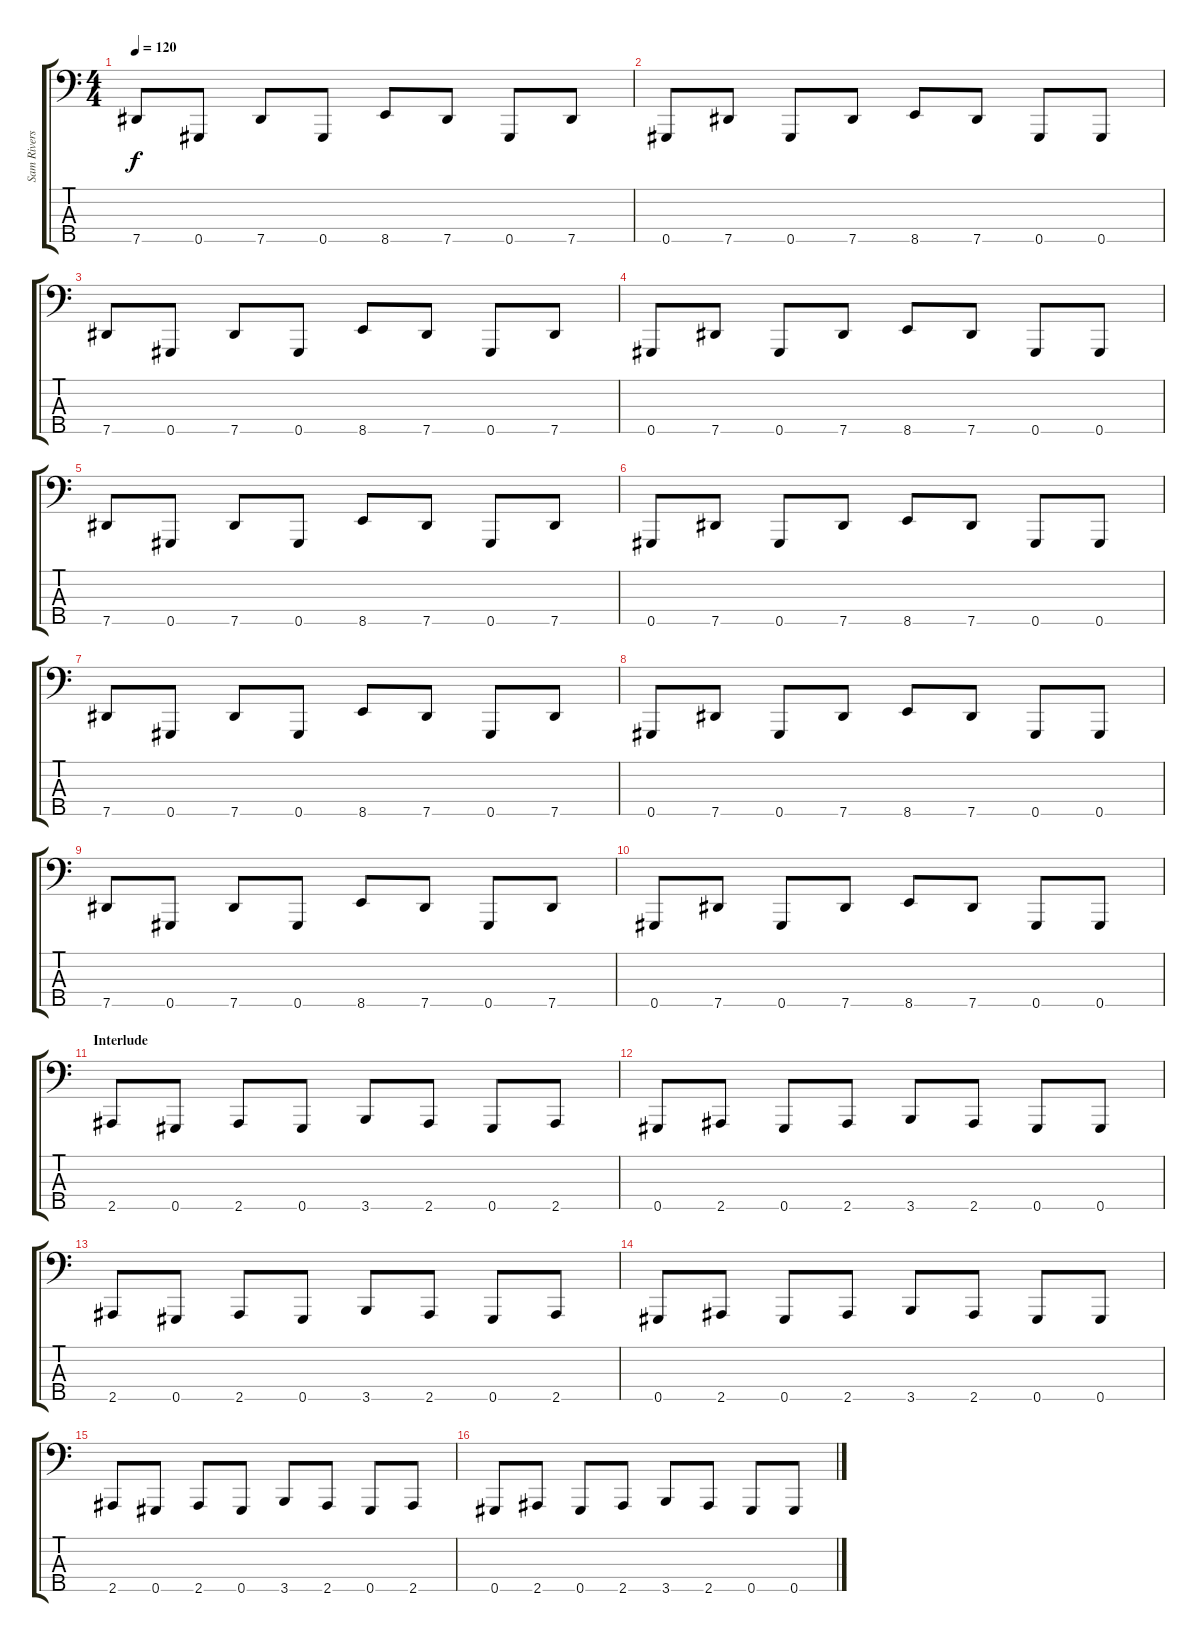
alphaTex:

\track ("Sam Rivers (Bass)" "Sam Rivers") {instrument electricbassfinger}
\staff {score tabs}
\tuning (E2 B1 Gb1 Db1 Ab0) {hide}
\ts (4 4)
\tempo 120
\clef f4
\ks c
7.5.8{dy f} 0.5.8 7.5.8 0.5.8 8.5.8 7.5.8 0.5.8 7.5.8 |
0.5.8 7.5.8 0.5.8 7.5.8 8.5.8 7.5.8 0.5.8 0.5.8 |
7.5.8 0.5.8 7.5.8 0.5.8 8.5.8 7.5.8 0.5.8 7.5.8 |
0.5.8 7.5.8 0.5.8 7.5.8 8.5.8 7.5.8 0.5.8 0.5.8 |
7.5.8 0.5.8 7.5.8 0.5.8 8.5.8 7.5.8 0.5.8 7.5.8 |
0.5.8 7.5.8 0.5.8 7.5.8 8.5.8 7.5.8 0.5.8 0.5.8 |
7.5.8 0.5.8 7.5.8 0.5.8 8.5.8 7.5.8 0.5.8 7.5.8 |
0.5.8 7.5.8 0.5.8 7.5.8 8.5.8 7.5.8 0.5.8 0.5.8 |
7.5.8 0.5.8 7.5.8 0.5.8 8.5.8 7.5.8 0.5.8 7.5.8 |
0.5.8 7.5.8 0.5.8 7.5.8 8.5.8 7.5.8 0.5.8 0.5.8 |
\section ("" "Interlude")
2.5.8 0.5.8 2.5.8 0.5.8 3.5.8 2.5.8 0.5.8 2.5.8 |
0.5.8 2.5.8 0.5.8 2.5.8 3.5.8 2.5.8 0.5.8 0.5.8 |
2.5.8 0.5.8 2.5.8 0.5.8 3.5.8 2.5.8 0.5.8 2.5.8 |
0.5.8 2.5.8 0.5.8 2.5.8 3.5.8 2.5.8 0.5.8 0.5.8 |
2.5.8 0.5.8 2.5.8 0.5.8 3.5.8 2.5.8 0.5.8 2.5.8 |
0.5.8 2.5.8 0.5.8 2.5.8 3.5.8 2.5.8 0.5.8 0.5.8
